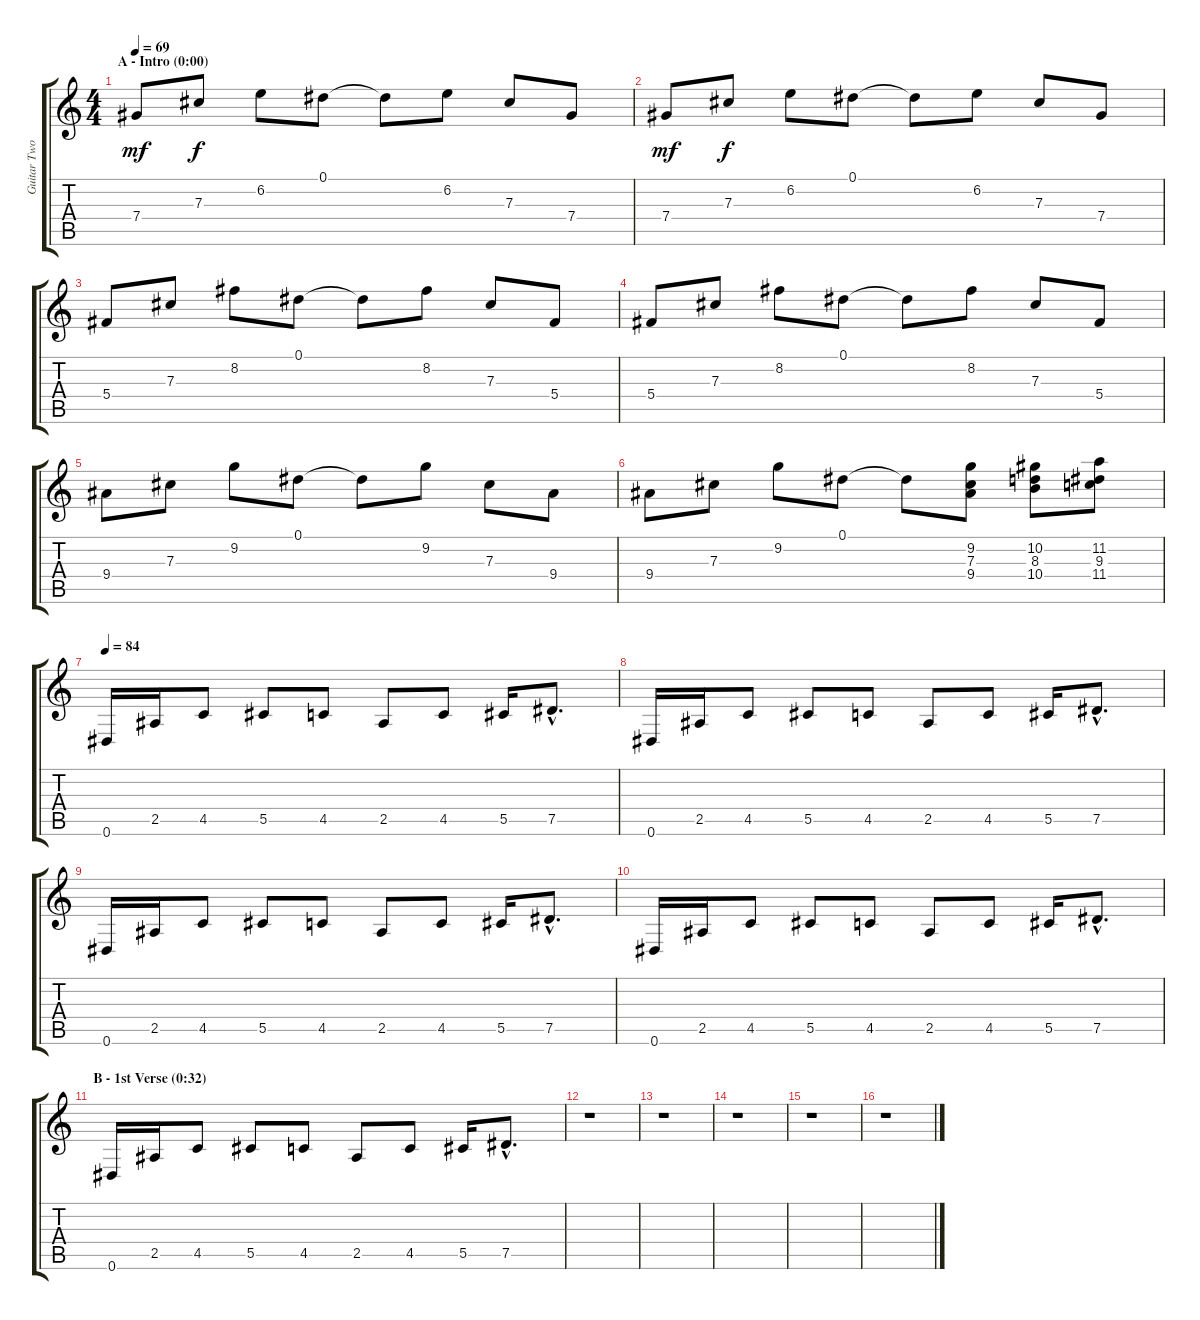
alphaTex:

\track ("Guitar Two" "Guitar Two") {instrument distortionguitar}
\staff {score tabs}
\tuning (Eb4 Bb3 Gb3 Db3 Ab2 Eb2) {hide}
\ts (4 4)
\section ("" "A - Intro (0:00)")
\tempo 69
\clef g2
\ks c
7.4.8{dy mf instrument distortionguitar} 7.3.8{dy f} 6.2.8 0.1.8 0.1{t}.8 6.2.8 7.3.8 7.4.8 |
7.4.8{dy mf} 7.3.8{dy f} 6.2.8 0.1.8 0.1{t}.8 6.2.8 7.3.8 7.4.8 |
5.4.8 7.3.8 8.2.8 0.1.8 0.1{t}.8 8.2.8 7.3.8 5.4.8 |
5.4.8 7.3.8 8.2.8 0.1.8 0.1{t}.8 8.2.8 7.3.8 5.4.8 |
9.4.8 7.3.8 9.2.8 0.1.8 0.1{t}.8 9.2.8 7.3.8 9.4.8 |
9.4.8 7.3.8 9.2.8 0.1.8 0.1{t}.8 (9.2 7.3 9.4).8 (10.2 8.3 10.4).8 (11.2 9.3 11.4).8 |
\tempo 84
0.6.16 2.5.16 4.5.8 5.5.8 4.5.8 2.5.8 4.5.8 5.5.16 7.5{hac}.8{d} |
0.6.16 2.5.16 4.5.8 5.5.8 4.5.8 2.5.8 4.5.8 5.5.16 7.5{hac}.8{d} |
0.6.16 2.5.16 4.5.8 5.5.8 4.5.8 2.5.8 4.5.8 5.5.16 7.5{hac}.8{d} |
0.6.16 2.5.16 4.5.8 5.5.8 4.5.8 2.5.8 4.5.8 5.5.16 7.5{hac}.8{d} |
\section ("" "B - 1st Verse (0:32)")
0.6.16 2.5.16 4.5.8 5.5.8 4.5.8 2.5.8 4.5.8 5.5.16 7.5{hac}.8{d} |
r.1 |
r.1 |
r.1 |
r.1 |
r.1
